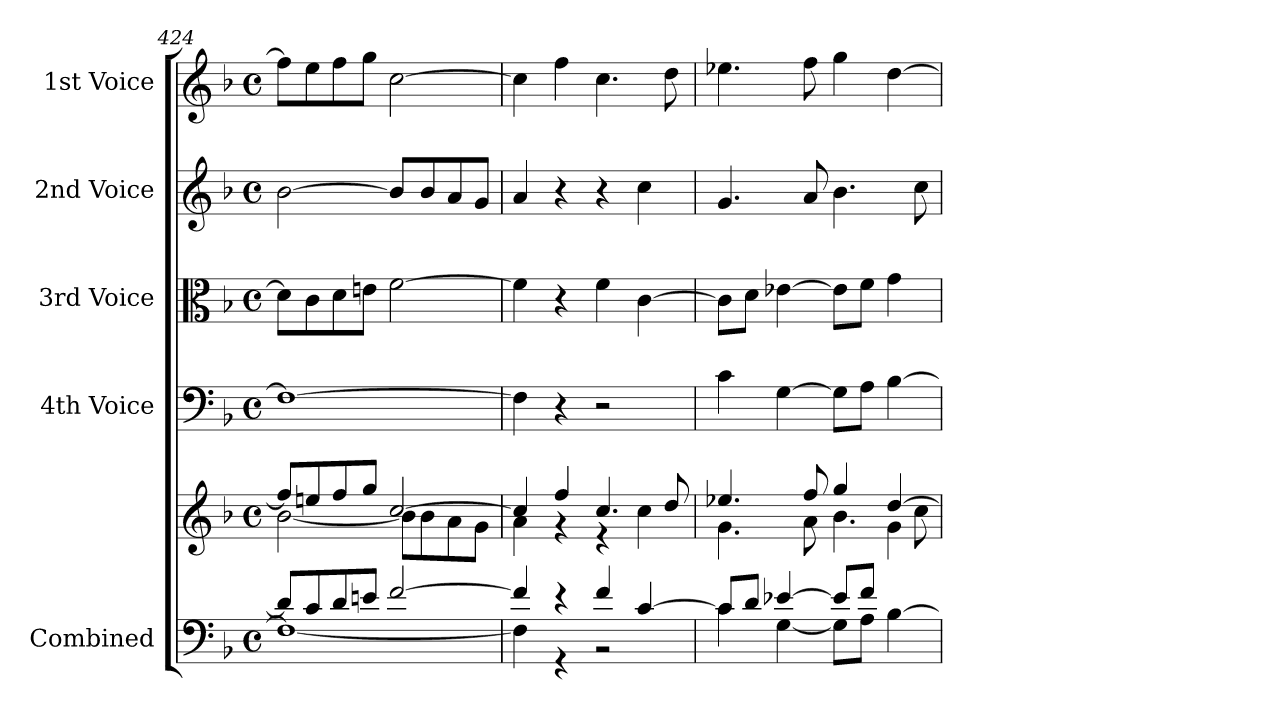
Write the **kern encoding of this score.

**kern	**kern	**kern	**kern	**kern	**kern
*part5	*part5	*part4	*part3	*part2	*part1
*staff6	*staff5	*staff4	*staff3	*staff2	*staff1
*I"Combined	*	*I"4th Voice	*I"3rd Voice	*I"2nd Voice	*I"1st Voice
*clefF4	*clefG2	*clefF4	*clefC3	*clefG2	*clefG2
*k[b-]	*k[b-]	*k[b-]	*k[b-]	*k[b-]	*k[b-]
*M4/4	*M4/4	*M4/4	*M4/4	*M4/4	*M4/4
*met(c)	*met(c)	*met(c)	*met(c)	*met(c)	*met(c)
=424	=424	=424	=424	=424	=424
*^	*^	*	*	*	*
8d/L]	1F_	8ff/L]	[2b-\	1F_	8d\L]	[2b-\	8ff\L]
8c/	.	8een/	.	.	8c\	.	8ee\
8d/	.	8ff/	.	.	8d\	.	8ff\
8en/J	.	8gg/J	.	.	8en\J	.	8gg\J
[2f/	.	[2cc/	8b-\L]	.	[2f\	8b-/L]	[2cc\
.	.	.	8b-\	.	.	8b-/	.
.	.	.	8a\	.	.	8a/	.
.	.	.	8g\J	.	.	8g/J	.
=425	=425	=425	=425	=425	=425	=425	=425
4f/]	4F\]	4cc/]	4a\	4F\]	4f\]	4a/	4cc\]
4r	4r	4ff/	4r	4r	4r	4r	4ff\
4f/	2r	4.cc/	4r	2r	4f\	4r	4.cc\
[4c/	.	.	4cc\	.	[4c\	4cc\	.
.	.	8dd/	.	.	.	.	8dd\
=426	=426	=426	=426	=426	=426	=426	=426
*	*	*	*^	*	*	*	*
8c/L]	4c\	4.ee-X/	4.g\	2.ryy	4c\	8c\L]	4.g/	4.ee-X\
8d/J	.	.	.	.	.	8d\J	.	.
[4e-X/	[4G\	.	.	.	[4G\	[4e-X\	.	.
.	.	8ff/	8a\	.	.	.	8a/	8ff\
8e-/L]	8G\L]	4gg/	4.b-\	.	8G\L]	8e-\L]	4.b-\	4gg\
8f/J	8A\J	.	.	.	8A\J	8f\J	.	.
4ryy	[4B-\	[4dd/	.	4g\	[4B-\	4g\	.	[4dd\
.	.	.	8cc\	.	.	.	8cc\	.
*v	*v	*	*	*	*	*	*	*
*	*v	*v	*v	*	*	*	*
=	=	=	=	=	=
*-	*-	*-	*-	*-	*-
